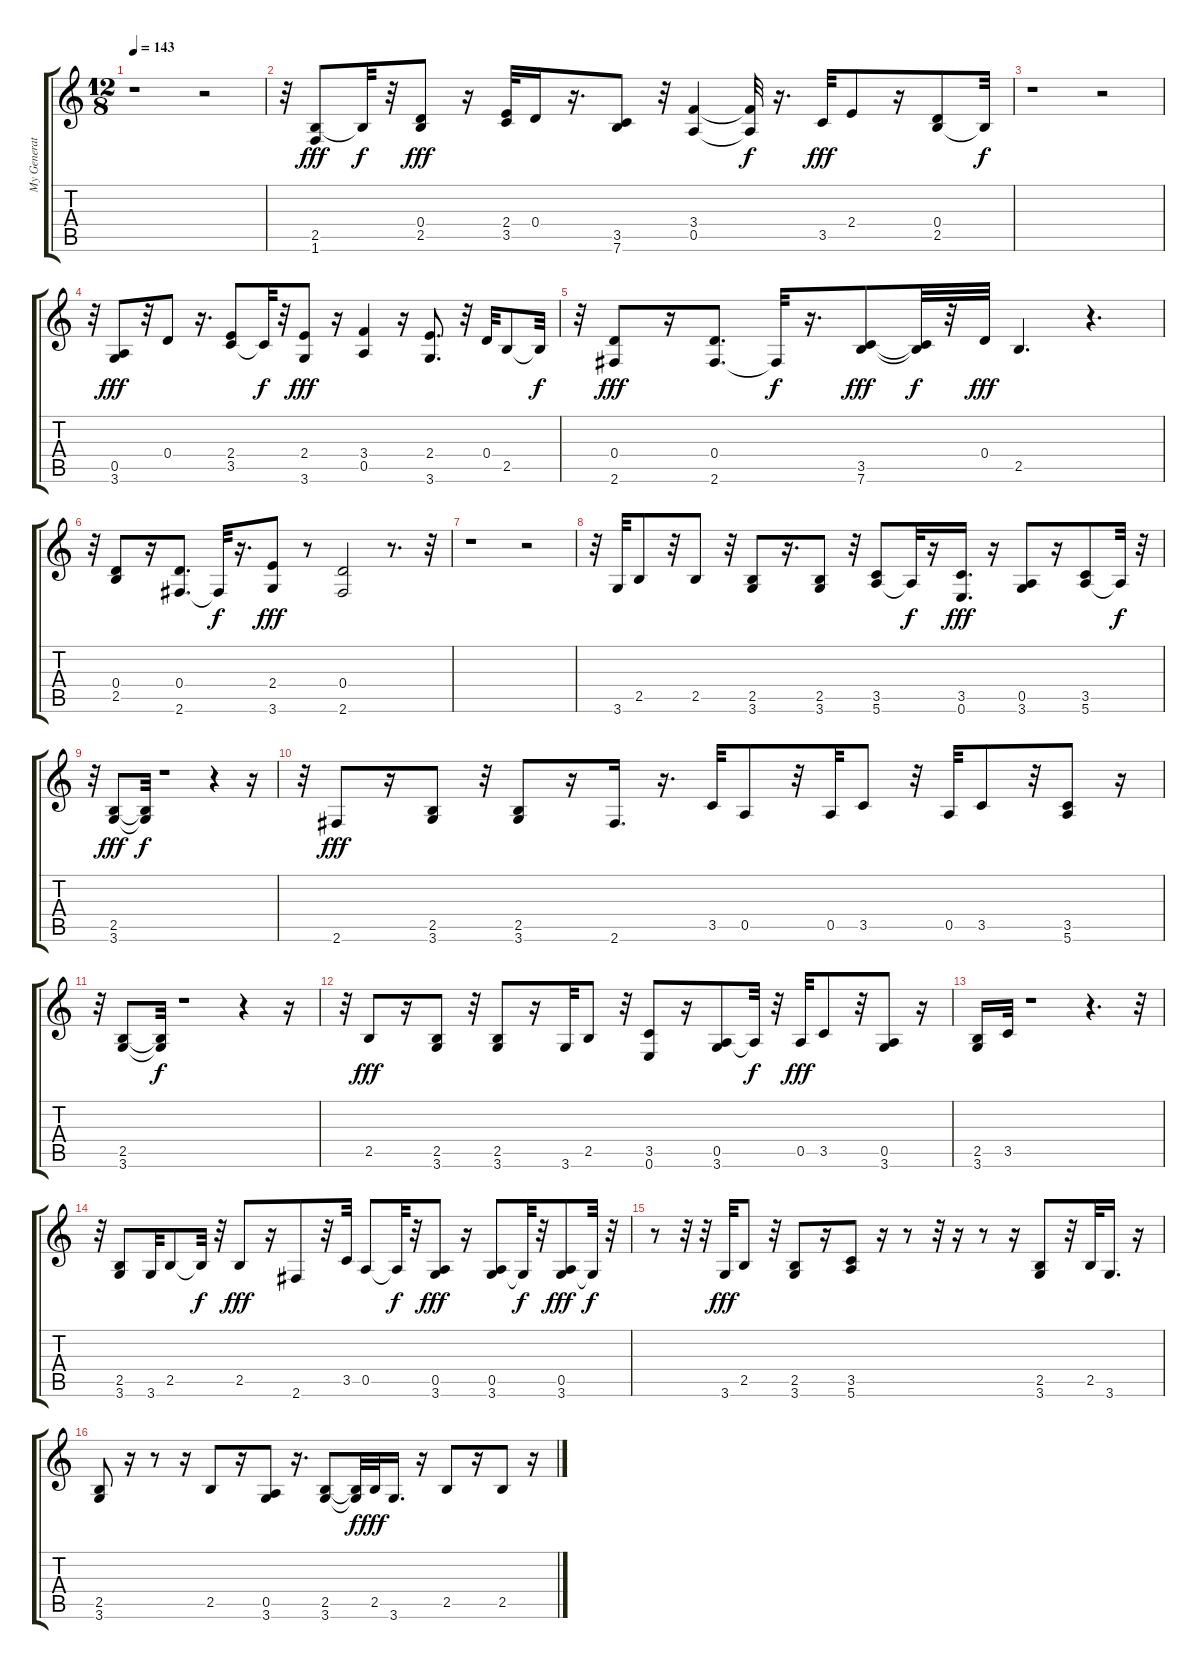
\track ("My Generation " "My Generat") {instrument overdrivenguitar}
\staff {score tabs}
\tuning (E4 B3 G3 D3 A2 E2) {hide}
\ts (12 8)
\tempo 143
\clef g2
\ks c
r.1{dy f} r.2 |
r.32 (2.5 1.6).8{dy fff} 2.5{t}.32{dy f} r.32 (0.4 2.5).8{dy fff} r.16 (2.4 3.5).32 0.4.16 r.16{d} (3.5 7.6).8 r.32 (3.4 0.5).4 (3.4{t} 0.5{t}).32{dy f} r.16{d} 3.5.32{dy fff} 2.4.8 r.16 (0.4 2.5).8 2.5{t}.32{dy f} |
r.1 r.2 |
r.32 (0.5 3.6).8{dy fff} r.32 0.4.8 r.16{d} (2.4 3.5).8 3.5{t}.32{dy f} r.32 (2.4 3.6).8{dy fff} r.16 (3.4 0.5).4 r.16 (2.4 3.6).8{d} r.32 0.4.32 2.5.8 2.5{t}.32{dy f} |
r.32 (0.4 2.6).8{dy fff} r.16 (0.4 2.6).8{d} 2.6{t}.32{dy f} r.16{d} (3.5 7.6).8{dy fff} (3.5{t} 7.6{t}).32{dy f} r.32 0.4.32{dy fff} 2.5.4{d} r.4{d} |
r.32 (0.4 2.5).8 r.16 (0.4 2.6).8{d} 2.6{t}.32{dy f} r.16{d} (2.4 3.6).8{dy fff} r.8 (0.4 2.6).2 r.8{d} r.32 |
r.1 r.2 |
r.32 3.6.32 2.5.8 r.32 2.5.8 r.32 (2.5 3.6).8 r.16{d} (2.5 3.6).8 r.32 (3.5 5.6).8 5.6{t}.32{dy f} r.16 (3.5 0.6).16{d dy fff} r.16 (0.5 3.6).8 r.16 (3.5 5.6).8 5.6{t}.32{dy f} r.32 |
r.32 (2.5 3.6).8{dy fff} (2.5{t} 3.6{t}).32{dy f} r.1 r.4 r.16 |
r.32 2.6.8{dy fff} r.16 (2.5 3.6).8 r.32 (2.5 3.6).8 r.16 2.6.16{d} r.16{d} 3.5.32 0.5.8 r.32 0.5.32 3.5.8 r.32 0.5.32 3.5.8 r.32 (3.5 5.6).8 r.16 |
r.32 (2.5 3.6).8 (2.5{t} 3.6{t}).32{dy f} r.1 r.4 r.16 |
r.32 2.5.8{dy fff} r.16 (2.5 3.6).8 r.32 (2.5 3.6).8 r.16 3.6.32 2.5.8 r.32 (3.5 0.6).8 r.16 (0.5 3.6).8 0.5{t}.32{dy f} r.32 0.5.32{dy fff} 3.5.8 r.32 (0.5 3.6).8 r.16 |
(2.5 3.6).16 3.5.32 r.1 r.4{d} r.32 |
r.32 (2.5 3.6).8 3.6.32 2.5.8 2.5{t}.32{dy f} r.32 2.5.8{dy fff} r.16 2.6.8 r.32 3.5.32 0.5.8 0.5{t}.32{dy f} r.32 (0.5 3.6).8{dy fff} r.16 (0.5 3.6).8 3.6{t}.32{dy f} r.32 (0.5 3.6).8{dy fff} 3.6{t}.32{dy f} r.32 |
r.8 r.32 r.32 3.6.32{dy fff} 2.5.8 r.32 (2.5 3.6).8 r.16 (3.5 5.6).8 r.16 r.8 r.32 r.16 r.8 r.16 (2.5 3.6).8 r.32 2.5.32 3.6.16{d} r.16 |
(2.5 3.6).8 r.16 r.8 r.16 2.5.8 r.16 (0.5 3.6).8 r.16{d} (2.5 3.6).8 (2.5{t} 3.6{t}).32{dy f} 2.5.32{dy fff} 3.6.16{d} r.16 2.5.8 r.16 2.5.8 r.16
